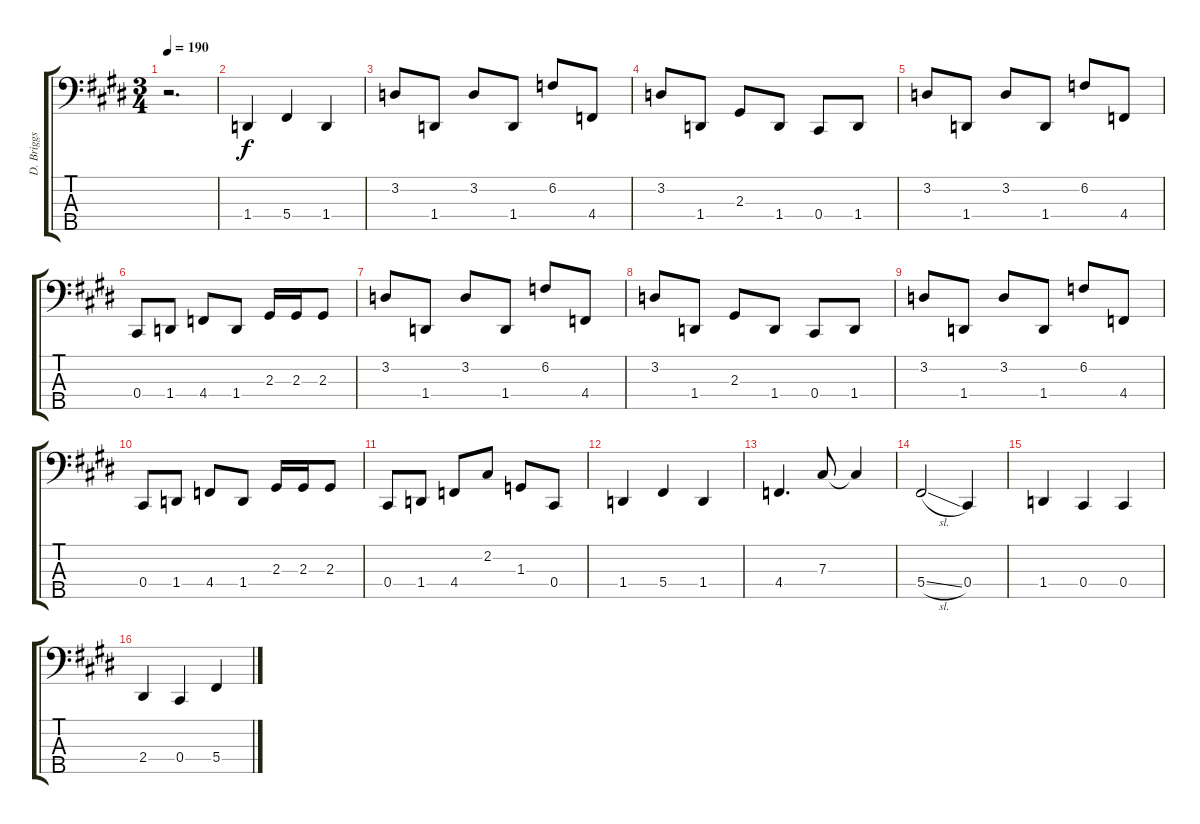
\track ("D. Briggs Bass" "D. Briggs ") {instrument electricbassfinger}
\staff {score tabs}
\tuning (E2 B1 Gb1 Db1 Ab0) {hide}
\ts (3 4)
\tempo 190
\clef f4
\ks c#minor
r.2{d dy f} |
1.4.4 5.4.4 1.4.4 |
3.2.8 1.4.8 3.2.8 1.4.8 6.2.8 4.4.8 |
3.2.8 1.4.8 2.3.8 1.4.8 0.4.8 1.4.8 |
3.2.8 1.4.8 3.2.8 1.4.8 6.2.8 4.4.8 |
0.4.8 1.4.8 4.4.8 1.4.8 2.3.16 2.3.16 2.3.8 |
3.2.8 1.4.8 3.2.8 1.4.8 6.2.8 4.4.8 |
3.2.8 1.4.8 2.3.8 1.4.8 0.4.8 1.4.8 |
3.2.8 1.4.8 3.2.8 1.4.8 6.2.8 4.4.8 |
0.4.8 1.4.8 4.4.8 1.4.8 2.3.16 2.3.16 2.3.8 |
0.4.8 1.4.8 4.4.8 2.2.8 1.3.8 0.4.8 |
1.4.4 5.4.4 1.4.4 |
4.4.4{d} 7.3.8 7.3{t}.4 |
5.4{sl}.2 0.4.4 |
1.4.4 0.4.4 0.4.4 |
2.4.4 0.4.4 5.4.4
